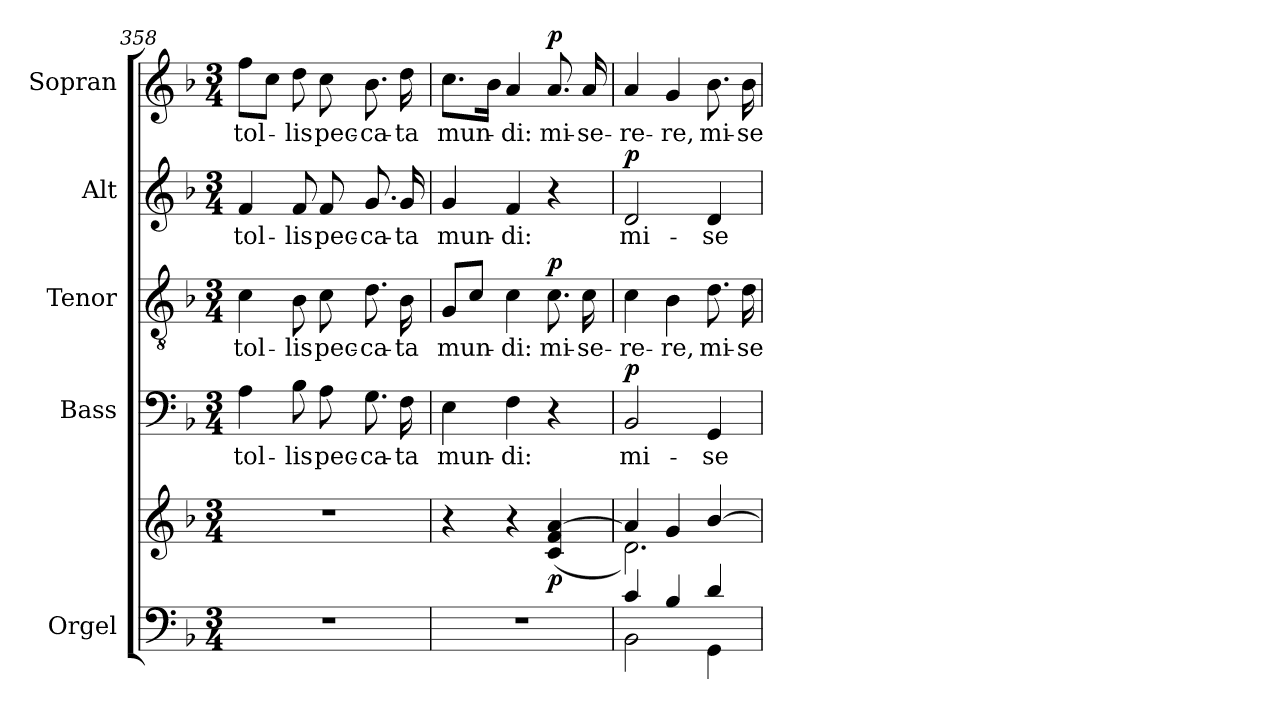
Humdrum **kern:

**kern	**kern	**dynam	**kern	**text	**dynam	**kern	**text	**dynam	**kern	**text	**dynam	**kern	**text	**dynam
*part5	*part5	*part5	*part4	*part4	*part4	*part3	*part3	*part3	*part2	*part2	*part2	*part1	*part1	*part1
*staff6	*staff5	*staff5/6	*staff4	*staff4	*staff4	*staff3	*staff3	*staff3	*staff2	*staff2	*staff2	*staff1	*staff1	*staff1
*I"Orgel	*	*	*I"Bass	*	*	*I"Tenor	*	*	*I"Alt	*	*	*I"Sopran	*	*
*I'Org.	*	*	*I'B.	*	*	*I'T.	*	*	*I'A.	*	*	*I'S.	*	*
!!LO:LB:g=z
*clefF4	*clefG2	*	*clefF4	*	*	*clefGv2	*	*	*clefG2	*	*	*clefG2	*	*
*k[b-]	*k[b-]	*	*k[b-]	*	*	*k[b-]	*	*	*k[b-]	*	*	*k[b-]	*	*
*F:	*F:	*	*F:	*	*	*F:	*	*	*F:	*	*	*F:	*	*
*M3/4	*M3/4	*	*M3/4	*	*	*M3/4	*	*	*M3/4	*	*	*M3/4	*	*
=358	=358	=358	=358	=358	=358	=358	=358	=358	=358	=358	=358	=358	=358	=358
!	!	!	!	!LO:LY:b	!	!	!LO:LY:b	!	!	!LO:LY:b	!	!	!LO:LY:b	!
2.r	2.r	.	4A\	tol-	.	4c\	tol-	.	4f/	tol-	.	8ff\L	tol-	.
.	.	.	.	.	.	.	.	.	.	.	.	8cc\J	.	.
!	!	!	!	!LO:LY:b	!	!	!LO:LY:b	!	!	!LO:LY:b	!	!	!LO:LY:b	!
.	.	.	8B-\	-lis	.	8B-\	-lis	.	8f/	-lis	.	8dd\	-lis	.
!	!	!	!	!LO:LY:b	!	!	!LO:LY:b	!	!	!LO:LY:b	!	!	!LO:LY:b	!
.	.	.	8A\	pec-	.	8c\	pec-	.	8f/	pec-	.	8cc\	pec-	.
!	!	!	!	!LO:LY:b	!	!	!LO:LY:b	!	!	!LO:LY:b	!	!	!LO:LY:b	!
.	.	.	8.G\	-ca-	.	8.d\	-ca-	.	8.g/	-ca-	.	8.b-\	-ca-	.
!	!	!	!	!LO:LY:b	!	!	!LO:LY:b	!	!	!LO:LY:b	!	!	!LO:LY:b	!
.	.	.	16F\	-ta	.	16B-\	-ta	.	16g/	-ta	.	16dd\	-ta	.
=359	=359	=359	=359	=359	=359	=359	=359	=359	=359	=359	=359	=359	=359	=359
!	!	!	!	!LO:LY:b	!	!	!LO:LY:b	!	!	!LO:LY:b	!	!	!LO:LY:b	!
2.r	4r	.	4E\	mun-	.	8G/L	mun-	.	4g/	mun-	.	8.cc\L	mun-	.
.	.	.	.	.	.	8c/J	.	.	.	.	.	.	.	.
.	.	.	.	.	.	.	.	.	.	.	.	16b-\Jk	.	.
!	!	!	!	!LO:LY:b	!	!	!LO:LY:b	!	!	!LO:LY:b	!	!	!LO:LY:b	!
.	4r	.	4F\	-di:	.	4c\	-di:	.	4f/	-di:	.	4a/	-di:	.
!	!	!LO:DY:b	!	!	!	!	!LO:LY:b	!LO:DY:a	!	!	!	!	!LO:LY:b	!LO:DY:a
.	(<4c/ 4f/ [>4a/	p	4r	.	.	8.c\	mi-	p	4r	.	.	8.a/	mi-	p
!	!	!	!	!	!	!	!LO:LY:b	!	!	!	!	!	!LO:LY:b	!
.	.	.	.	.	.	16c\	-se-	.	.	.	.	16a/	-se-	.
=360	=360	=360	=360	=360	=360	=360	=360	=360	=360	=360	=360	=360	=360	=360
*^	*^	*	*	*	*	*	*	*	*	*	*	*	*	*
!	!	!	!	!	!	!LO:LY:b	!LO:DY:a	!	!LO:LY:b	!	!	!LO:LY:b	!LO:DY:a	!	!LO:LY:b	!
4c/	2BB-\	4a/]	2.d\)	.	2BB-/	mi-	p	4c\	-re-	.	2d/	mi-	p	4a/	-re-	.
!	!	!	!	!	!	!	!	!	!LO:LY:b	!	!	!	!	!	!LO:LY:b	!
4B-/	.	4g/	.	.	.	.	.	4B-\	-re,	.	.	.	.	4g/	-re,	.
!	!	!	!	!	!	!LO:LY:b	!	!	!LO:LY:b	!	!	!LO:LY:b	!	!	!LO:LY:b	!
4d/	4GG\	[>4b-/	.	.	4GG/	-se-	.	8.d\	mi-	.	4d/	-se-	.	8.b-\	mi-	.
!	!	!	!	!	!	!	!	!	!LO:LY:b	!	!	!	!	!	!LO:LY:b	!
.	.	.	.	.	.	.	.	16d\	-se-	.	.	.	.	16b-\	-se-	.
*v	*v	*	*	*	*	*	*	*	*	*	*	*	*	*	*	*
*	*v	*v	*	*	*	*	*	*	*	*	*	*	*	*	*
=	=	=	=	=	=	=	=	=	=	=	=	=	=	=
*-	*-	*-	*-	*-	*-	*-	*-	*-	*-	*-	*-	*-	*-	*-
